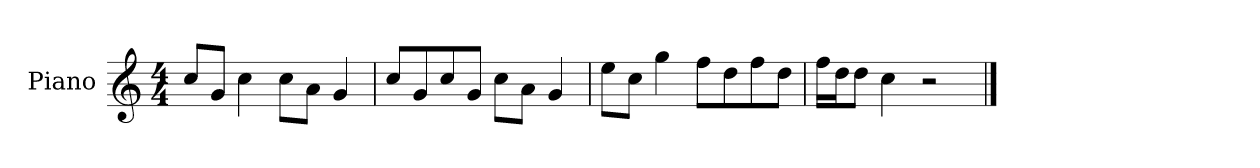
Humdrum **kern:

**kern
*part1
*staff1
*I"Piano
*I'P-no
*clefG2
*k[]
*M4/4
*MM90
=1
8cc/L
8g/J
4cc\
8cc\L
8a\J
4g/
=2
8cc/L
8g/
8cc/
8g/J
8cc\L
8a\J
4g/
=3
8ee\L
8cc\J
4gg\
8ff\L
8dd\
8ff\
8dd\J
=4
16ff\LL
16dd\J
8dd\J
4cc\
2r
==
*-
